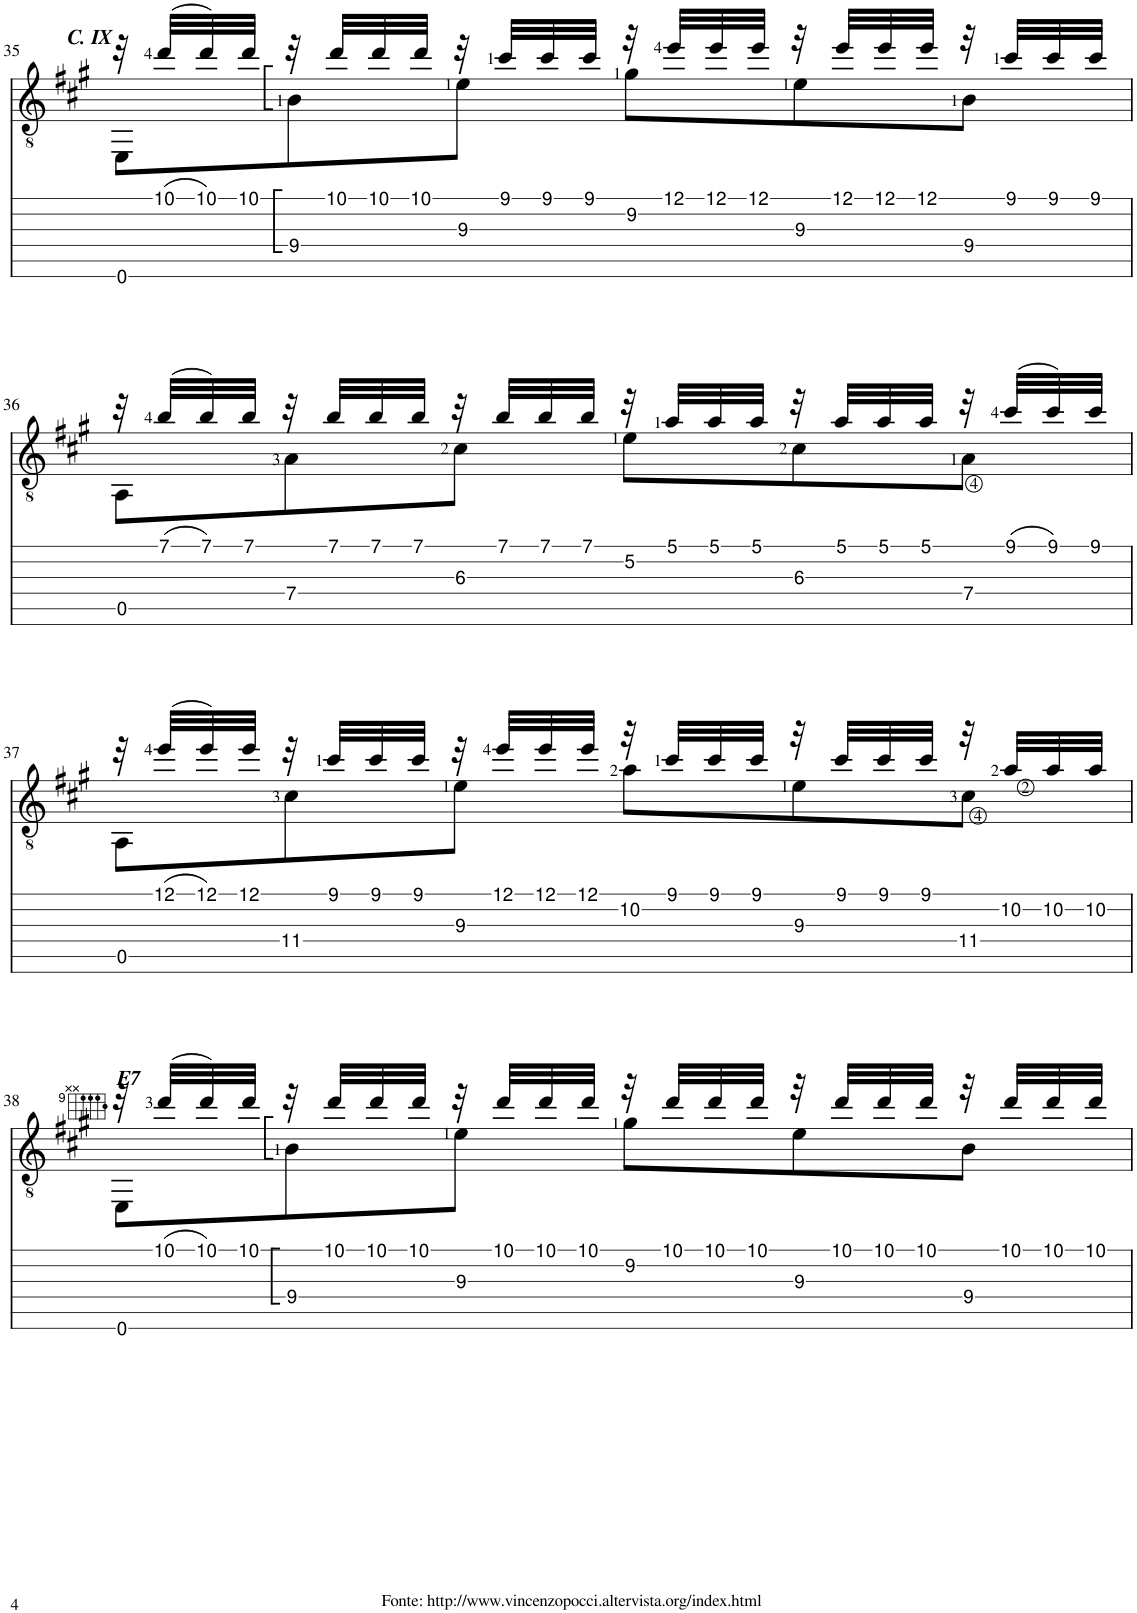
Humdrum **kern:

**kern	**kern
*part1	*part1
*staff2	*staff1
*I"Guitar	*
*I'Guit.	*
!!LO:PB:g=z
*	*clefGv2
*k[f#c#g#]	*k[f#c#g#]
*M6/8	*M6/8
=35	=35
*^	*^
!	!	!LO:TX:a:Bi:t=C. IX	!
32r	8EEL	32r	8EE\L
32ddLLL	.	(32dd/LLL	.
32dd	.	32dd/)	.
32ddJJJ	.	32dd/JJJ	.
32r	8B	32r	8B\
32ddLLL	.	32dd/LLL	.
32dd	.	32dd/	.
32ddJJJ	.	32dd/JJJ	.
32r	8eJ	32r	8e\J
32cc#LLL	.	32cc#/LLL	.
32cc#	.	32cc#/	.
32cc#JJJ	.	32cc#/JJJ	.
32r	8g#L	32r	8g#\L
32eeLLL	.	32ee/LLL	.
32ee	.	32ee/	.
32eeJJJ	.	32ee/JJJ	.
32r	8e	32r	8e\
32eeLLL	.	32ee/LLL	.
32ee	.	32ee/	.
32eeJJJ	.	32ee/JJJ	.
32r	8BJ	32r	8B\J
32cc#LLL	.	32cc#/LLL	.
32cc#	.	32cc#/	.
32cc#JJJ	.	32cc#/JJJ	.
!!LO:LB:g=z	!!
=36	=36	=36	=36
32r	8AAL	32r	8AA\L
32bLLL	.	(32b/LLL	.
32b	.	32b/)	.
32bJJJ	.	32b/JJJ	.
32r	8A	32r	8A\
32bLLL	.	32b/LLL	.
32b	.	32b/	.
32bJJJ	.	32b/JJJ	.
32r	8c#J	32r	8c#\J
32bLLL	.	32b/LLL	.
32b	.	32b/	.
32bJJJ	.	32b/JJJ	.
32r	8eL	32r	8e\L
32aLLL	.	32a/LLL	.
32a	.	32a/	.
32aJJJ	.	32a/JJJ	.
32r	8c#	32r	8c#\
32aLLL	.	32a/LLL	.
32a	.	32a/	.
32aJJJ	.	32a/JJJ	.
32r	8AJ	32r	8A\J
32cc#LLL	.	(32cc#/LLL	.
32cc#	.	32cc#/)	.
32cc#JJJ	.	32cc#/JJJ	.
!!LO:LB:g=z	!!
=37	=37	=37	=37
32r	8AAL	32r	8AA\L
32eeLLL	.	(32ee/LLL	.
32ee	.	32ee/)	.
32eeJJJ	.	32ee/JJJ	.
32r	8c#	32r	8c#\
32cc#LLL	.	32cc#/LLL	.
32cc#	.	32cc#/	.
32cc#JJJ	.	32cc#/JJJ	.
32r	8eJ	32r	8e\J
32eeLLL	.	32ee/LLL	.
32ee	.	32ee/	.
32eeJJJ	.	32ee/JJJ	.
32r	8aL	32r	8a\L
32cc#LLL	.	32cc#/LLL	.
32cc#	.	32cc#/	.
32cc#JJJ	.	32cc#/JJJ	.
32r	8e	32r	8e\
32cc#LLL	.	32cc#/LLL	.
32cc#	.	32cc#/	.
32cc#JJJ	.	32cc#/JJJ	.
32r	8c#J	32r	8c#\J
32aLLL	.	32a/LLL	.
32a	.	32a/	.
32aJJJ	.	32a/JJJ	.
!!LO:LB:g=z	!!
=38	=38	=38	=38
!	!	!LO:TX:a:Bi:t=E7	!
32r	8EEL	32r	8EE\L
32ddLLL	.	(32dd/LLL	.
32dd	.	32dd/)	.
32ddJJJ	.	32dd/JJJ	.
32r	8B	32r	8B\
32ddLLL	.	32dd/LLL	.
32dd	.	32dd/	.
32ddJJJ	.	32dd/JJJ	.
32r	8eJ	32r	8e\J
32ddLLL	.	32dd/LLL	.
32dd	.	32dd/	.
32ddJJJ	.	32dd/JJJ	.
32r	8g#L	32r	8g#\L
32ddLLL	.	32dd/LLL	.
32dd	.	32dd/	.
32ddJJJ	.	32dd/JJJ	.
32r	8e	32r	8e\
32ddLLL	.	32dd/LLL	.
32dd	.	32dd/	.
32ddJJJ	.	32dd/JJJ	.
32r	8BJ	32r	8B\J
32ddLLL	.	32dd/LLL	.
32dd	.	32dd/	.
32ddJJJ	.	32dd/JJJ	.
*v	*v	*	*
*	*v	*v
=	=
*-	*-
